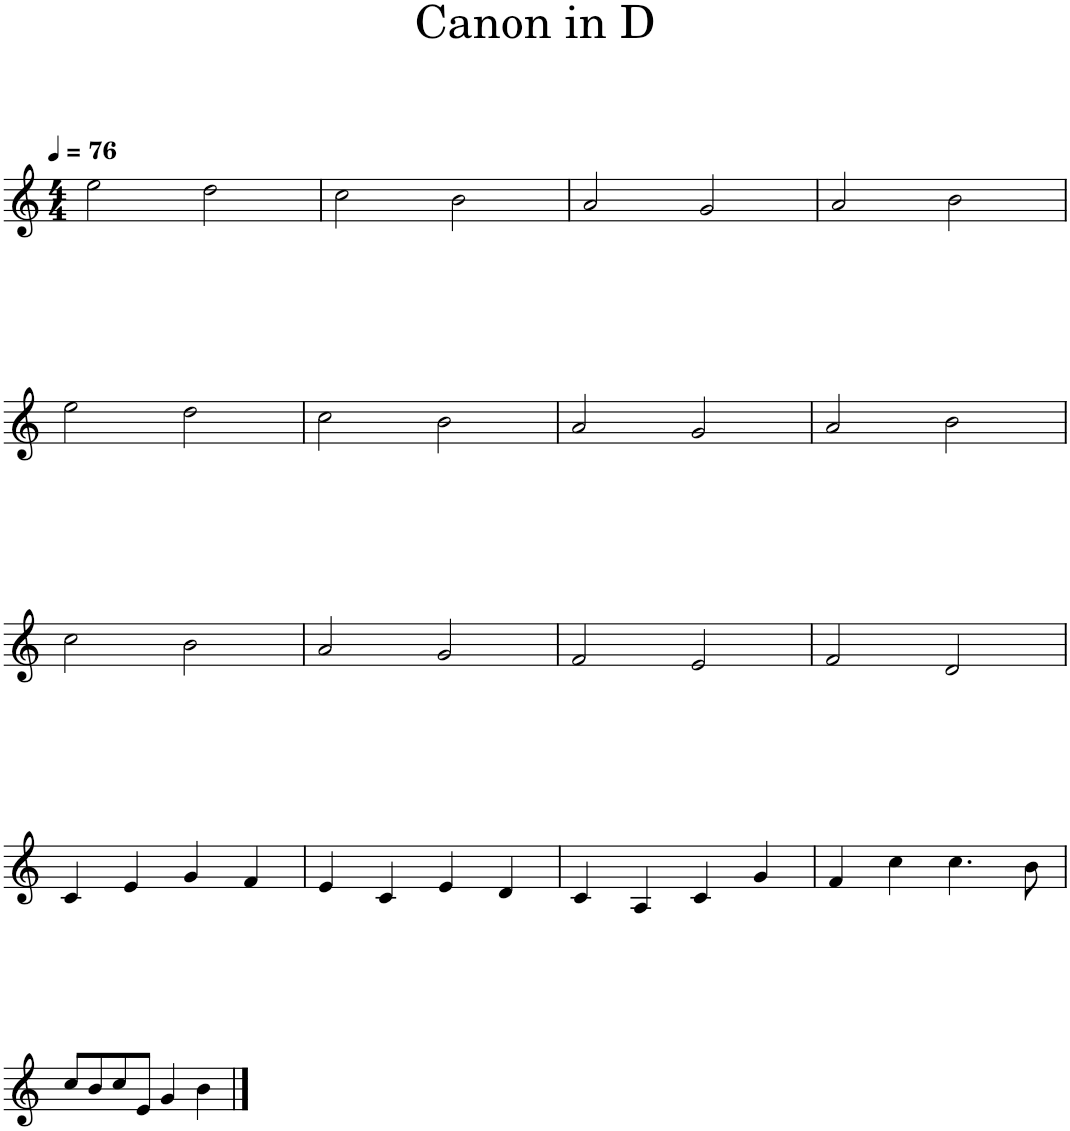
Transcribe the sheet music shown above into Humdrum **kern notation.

**kern
*part1
*staff1
*I"Piano
*I'Pno.
*clefG2
*k[]
*M4/4
*MM76
=1
2ee\
2dd\
=2
2cc\
2b\
=3
2a/
2g/
=4
2a/
2b\
!!LO:LB:g=z
=5
2ee\
2dd\
=6
2cc\
2b\
=7
2a/
2g/
=8
2a/
2b\
!!LO:LB:g=z
=9
2cc\
2b\
=10
2a/
2g/
=11
2f/
2e/
=12
2f/
2d/
!!LO:LB:g=z
=13
4c/
4e/
4g/
4f/
=14
4e/
4c/
4e/
4d/
=15
4c/
4A/
4c/
4g/
=16
4f/
4cc\
4.cc\
8b\
!!LO:LB:g=z
=17
8cc/L
8b/
8cc/
8e/J
4g/
4b\
==
*-
